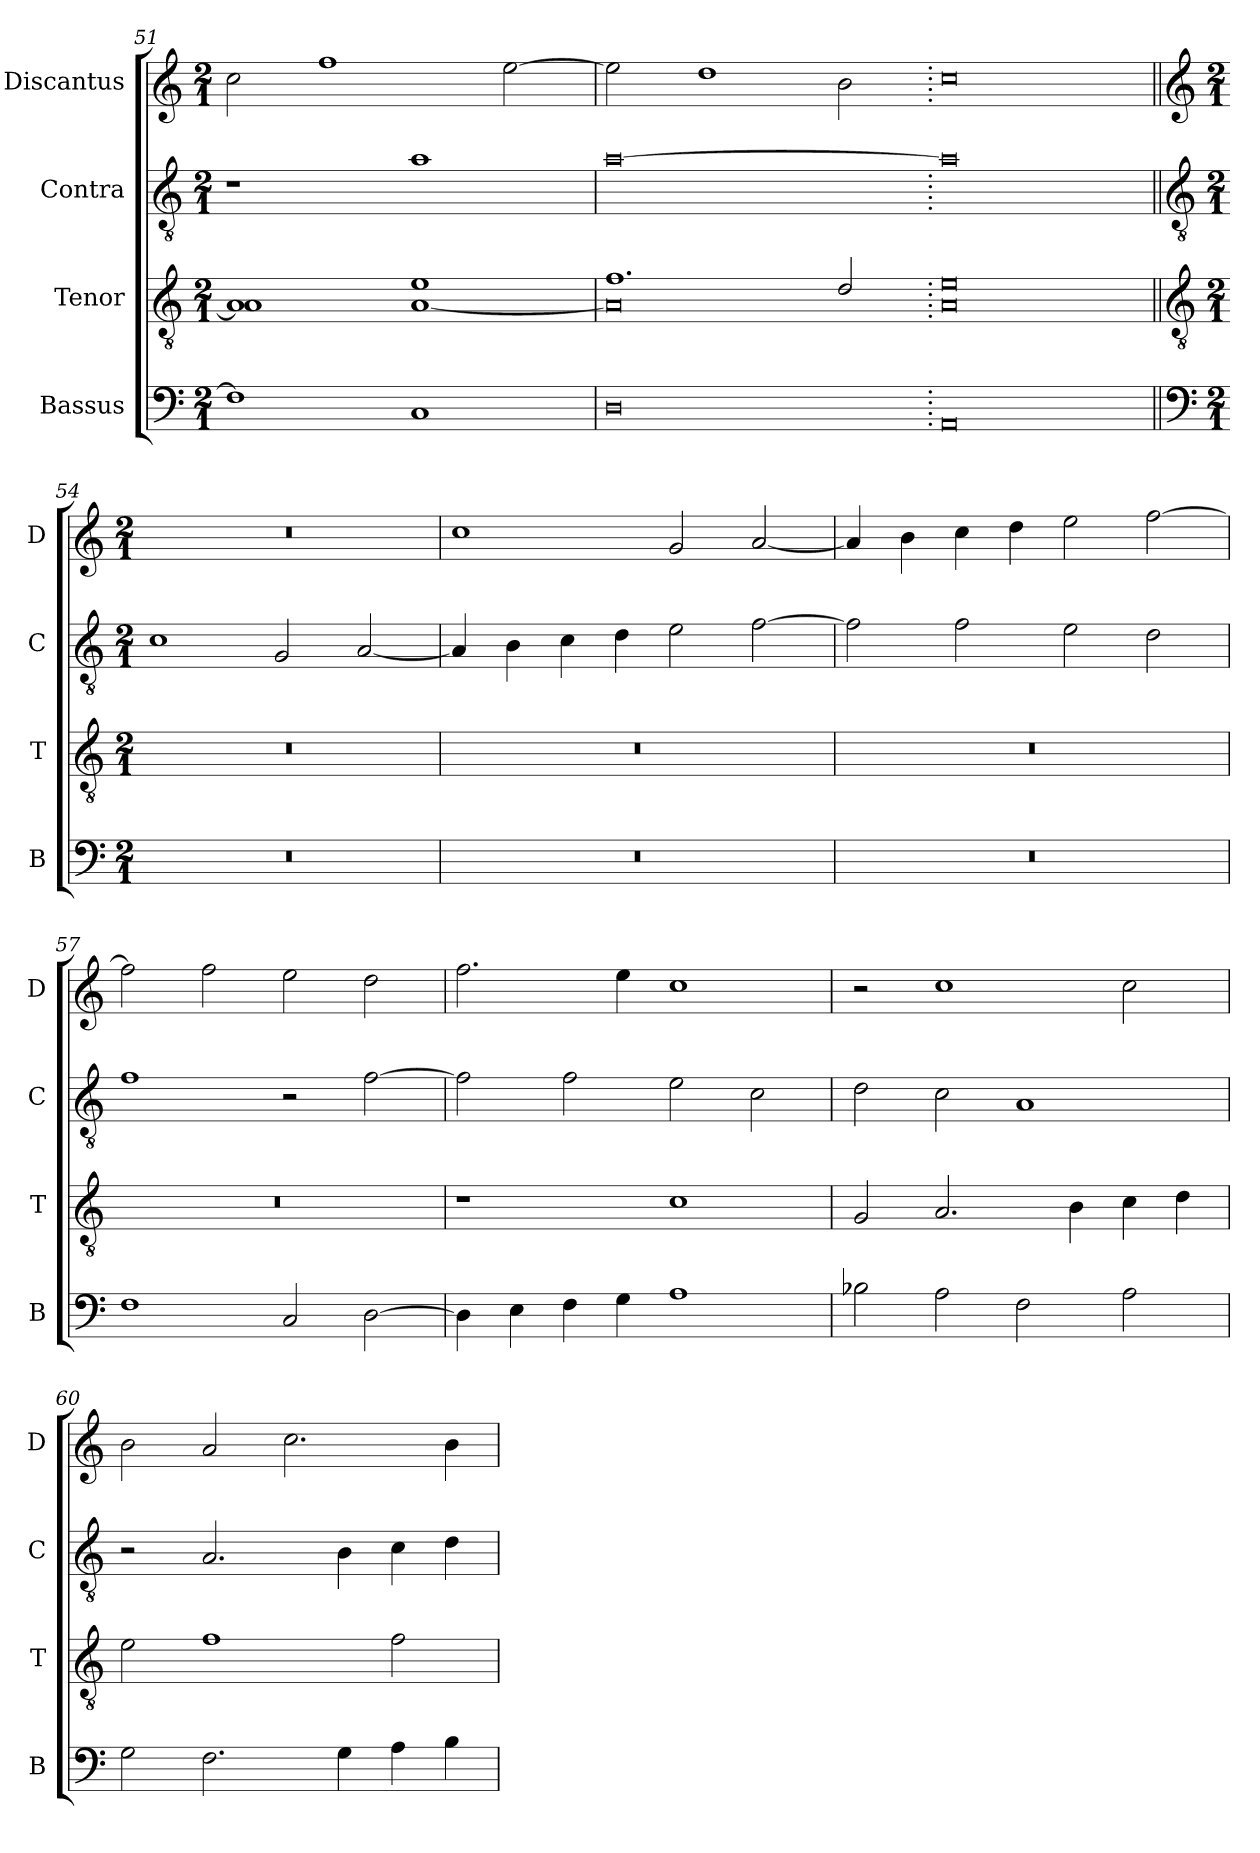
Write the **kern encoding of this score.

**kern	**kern	**kern	**kern
*part4	*part3	*part2	*part1
*staff4	*staff3	*staff2	*staff1
*I"Bassus	*I"Tenor	*I"Contra	*I"Discantus
*I'B	*I'T	*I'C	*I'D
*clefF4	*clefGv2	*clefGv2	*clefG2
*k[]	*k[]	*k[]	*k[]
*M2/1	*M2/1	*M2/1	*M2/1
=51	=51	=51	=51
*	*^	*	*
1F]	1A]	1A	1r	2cc\
.	.	.	.	1ff
1C	1e	[1A	1a	.
.	.	.	.	[2ee\
=52	=52	=52	=52	=52
0D	1.f	0A]	[0a	2ee\]
.	.	.	.	1dd
.	2d/	.	.	2b\
=53.	=53.	=53.	=53.	=53.
0AA	0A\	0e/	0a]	0cc
*	*v	*v	*	*
!!LO:LB:g=z
=54||	=54||	=54||	=54||
*clefF4	*clefGv2	*clefGv2	*clefG2
*k[]	*k[]	*k[]	*k[]
*M2/1	*M2/1	*M2/1	*M2/1
0r	0r	1c	0r
.	.	2G/	.
.	.	[2A/	.
=55	=55	=55	=55
0r	0r	4A/]	1cc
.	.	4B\	.
.	.	4c\	.
.	.	4d\	.
.	.	2e\	2g/
.	.	[2f\	[2a/
=56	=56	=56	=56
0r	0r	2f\]	4a/]
.	.	.	4b\
.	.	2f\	4cc\
.	.	.	4dd\
.	.	2e\	2ee\
.	.	2d\	[2ff\
=57	=57	=57	=57
1F	0r	1f	2ff\]
.	.	.	2ff\
2C/	.	2r	2ee\
[2D\	.	[2f\	2dd\
=58	=58	=58	=58
4D\]	1r	2f\]	2.ff\
4E\	.	.	.
4F\	.	2f\	.
4G\	.	.	4ee\
1A	1c	2e\	1cc
.	.	2c\	.
=59	=59	=59	=59
2B-X\	2G/	2d\	2r
2A\	2.A/	2c\	1cc
2F\	.	1A	.
.	4B\	.	.
2A\	4c\	.	2cc\
.	4d\	.	.
=60	=60	=60	=60
2G\	2e\	2r	2b\
2.F\	1f	2.A/	2a/
.	.	.	2.cc\
4G\	.	4B\	.
4A\	2f\	4c\	.
4B\	.	4d\	4b\
=	=	=	=
*-	*-	*-	*-
